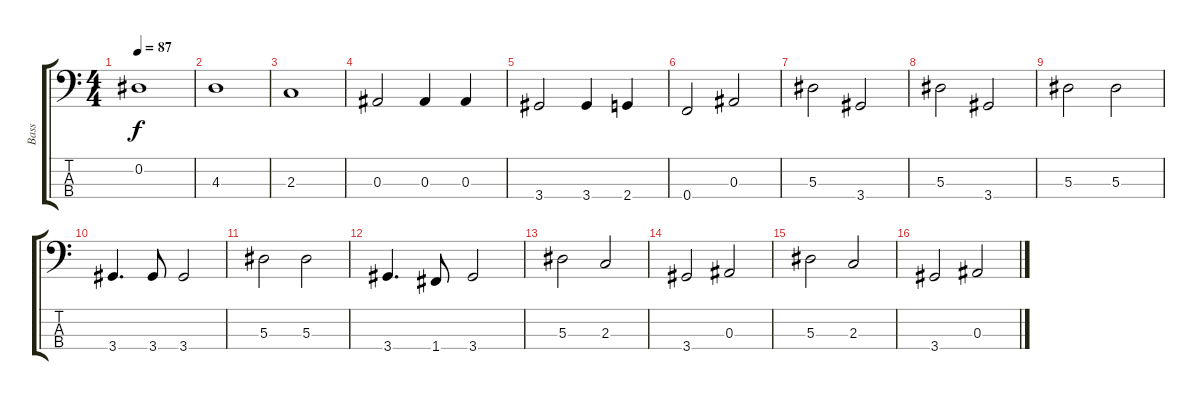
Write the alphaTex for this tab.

\track ("Bass" "Bass") {instrument electricbassfinger}
\staff {score tabs}
\tuning (Ab2 Eb2 Bb1 F1) {hide}
\ts (4 4)
\tempo 87
\clef f4
\ks c
0.2.1{dy f} |
4.3.1 |
2.3.1 |
0.3.2 0.3.4 0.3.4 |
3.4.2 3.4.4 2.4.4 |
0.4.2 0.3.2 |
5.3.2 3.4.2 |
5.3.2 3.4.2 |
5.3.2 5.3.2 |
3.4.4{d} 3.4.8 3.4.2 |
5.3.2 5.3.2 |
3.4.4{d} 1.4.8 3.4.2 |
5.3.2 2.3.2 |
3.4.2 0.3.2 |
5.3.2 2.3.2 |
3.4.2 0.3.2
